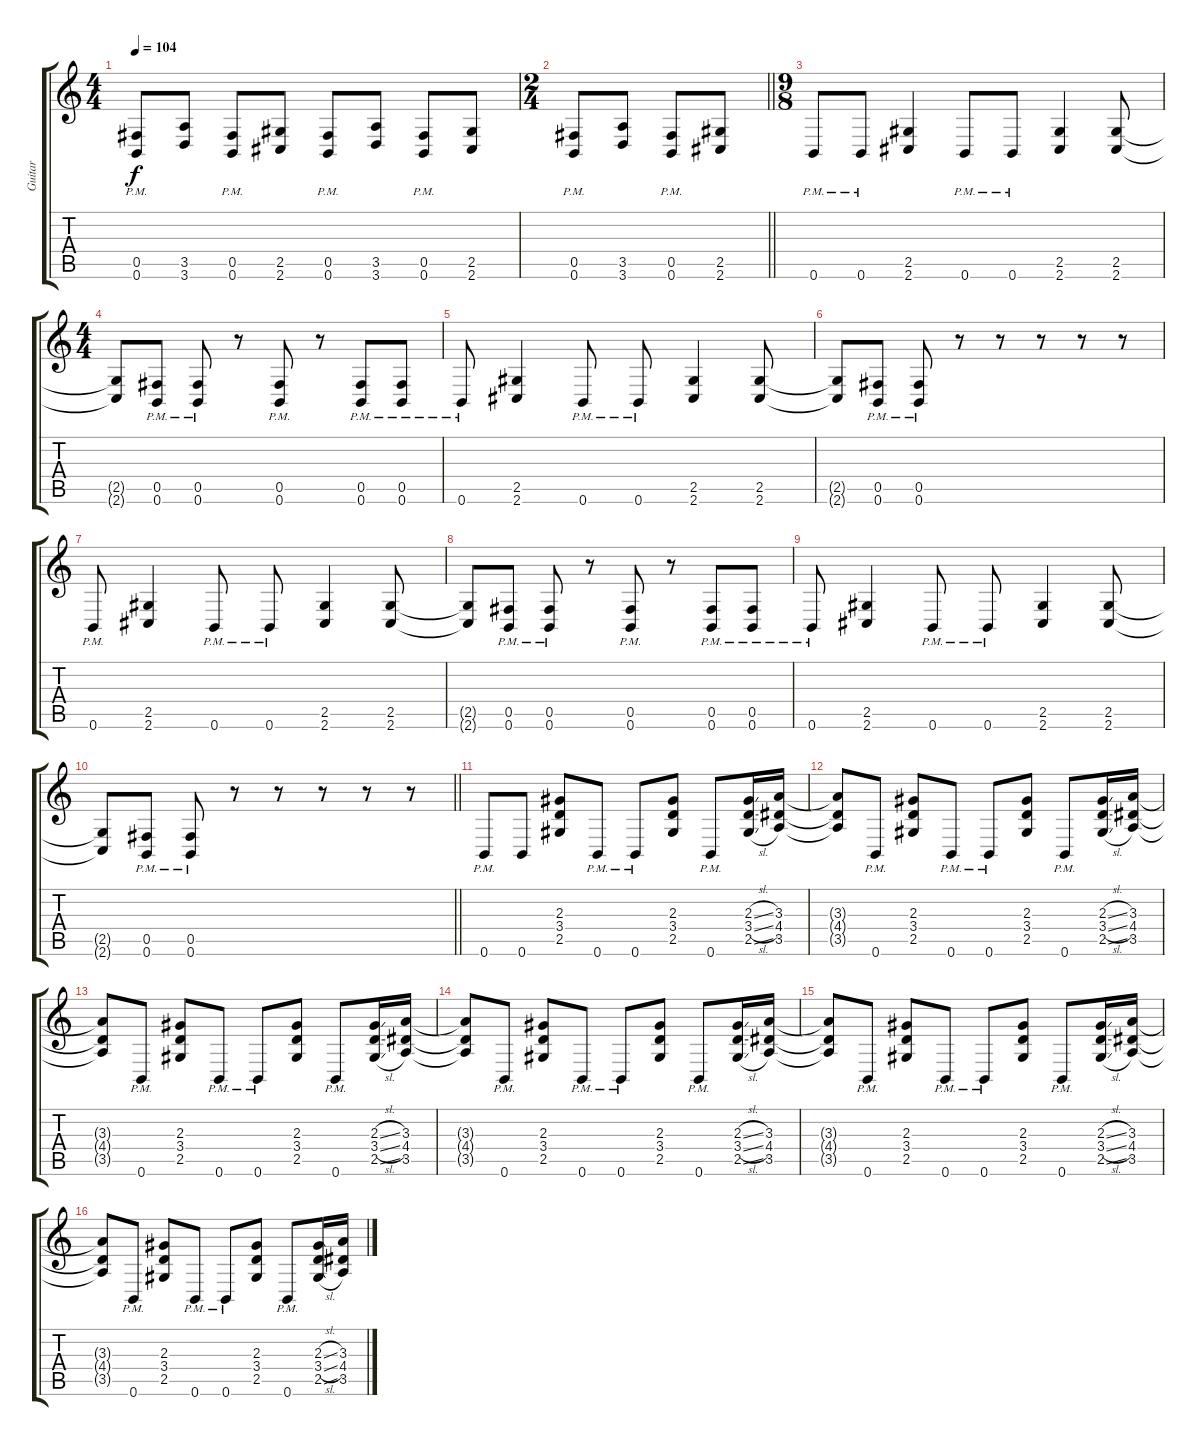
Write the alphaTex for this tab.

\track ("Guitar" "Guitar") {instrument acousticguitarsteel}
\staff {score tabs}
\tuning (Eb4 B3 Gb3 B2 Gb2 B1) {hide}
\ts (4 4)
\tempo 104
\clef g2
\ks c
(0.5{pm} 0.6{pm}).8{dy f} (3.5 3.6).8 (0.5{pm} 0.6{pm}).8 (2.5 2.6).8 (0.5{pm} 0.6{pm}).8 (3.5 3.6).8 (0.5{pm} 0.6{pm}).8 (2.5 2.6).8 |
\ts (2 4)
\barLineRight lightlight
(0.5{pm} 0.6{pm}).8 (3.5 3.6).8 (0.5{pm} 0.6{pm}).8 (2.5 2.6).8 |
\ts (9 8)
\section ("" "")
0.6{pm}.8 0.6{pm}.8 (2.5 2.6).4 0.6{pm}.8 0.6{pm}.8 (2.5 2.6).4 (2.5 2.6).8 |
\ts (4 4)
(2.5{t} 2.6{t}).8 (0.5{pm} 0.6{pm}).8 (0.5{pm} 0.6{pm}).8 r.8 (0.5{pm} 0.6{pm}).8 r.8 (0.5{pm} 0.6{pm}).8 (0.5{pm} 0.6{pm}).8 |
0.6{pm}.8 (2.5 2.6).4 0.6{pm}.8 0.6{pm}.8 (2.5 2.6).4 (2.5 2.6).8 |
(2.5{t} 2.6{t}).8 (0.5{pm} 0.6{pm}).8 (0.5{pm} 0.6{pm}).8 r.8 r.8 r.8 r.8 r.8 |
0.6{pm}.8 (2.5 2.6).4 0.6{pm}.8 0.6{pm}.8 (2.5 2.6).4 (2.5 2.6).8 |
(2.5{t} 2.6{t}).8 (0.5{pm} 0.6{pm}).8 (0.5{pm} 0.6{pm}).8 r.8 (0.5{pm} 0.6{pm}).8 r.8 (0.5{pm} 0.6{pm}).8 (0.5{pm} 0.6{pm}).8 |
0.6{pm}.8 (2.5 2.6).4 0.6{pm}.8 0.6{pm}.8 (2.5 2.6).4 (2.5 2.6).8 |
\barLineRight lightlight
(2.5{t} 2.6{t}).8 (0.5{pm} 0.6{pm}).8 (0.5{pm} 0.6{pm}).8 r.8 r.8 r.8 r.8 r.8 |
\section ("" "")
0.6{pm}.8 0.6.8 (2.3 3.4 2.5).8 0.6{pm}.8 0.6{pm}.8 (2.3 3.4 2.5).8 0.6{pm}.8 (2.3{sl} 3.4{sl} 2.5{sl}).16 (3.3 4.4 3.5).16 |
(3.3{t} 4.4{t} 3.5{t}).8 0.6{pm}.8 (2.3 3.4 2.5).8 0.6{pm}.8 0.6{pm}.8 (2.3 3.4 2.5).8 0.6{pm}.8 (2.3{sl} 3.4{sl} 2.5{sl}).16 (3.3 4.4 3.5).16 |
(3.3{t} 4.4{t} 3.5{t}).8 0.6{pm}.8 (2.3 3.4 2.5).8 0.6{pm}.8 0.6{pm}.8 (2.3 3.4 2.5).8 0.6{pm}.8 (2.3{sl} 3.4{sl} 2.5{sl}).16 (3.3 4.4 3.5).16 |
(3.3{t} 4.4{t} 3.5{t}).8 0.6{pm}.8 (2.3 3.4 2.5).8 0.6{pm}.8 0.6{pm}.8 (2.3 3.4 2.5).8 0.6{pm}.8 (2.3{sl} 3.4{sl} 2.5{sl}).16 (3.3 4.4 3.5).16 |
(3.3{t} 4.4{t} 3.5{t}).8 0.6{pm}.8 (2.3 3.4 2.5).8 0.6{pm}.8 0.6{pm}.8 (2.3 3.4 2.5).8 0.6{pm}.8 (2.3{sl} 3.4{sl} 2.5{sl}).16 (3.3 4.4 3.5).16 |
(3.3{t} 4.4{t} 3.5{t}).8 0.6{pm}.8 (2.3 3.4 2.5).8 0.6{pm}.8 0.6{pm}.8 (2.3 3.4 2.5).8 0.6{pm}.8 (2.3{sl} 3.4{sl} 2.5{sl}).16 (3.3 4.4 3.5).16
